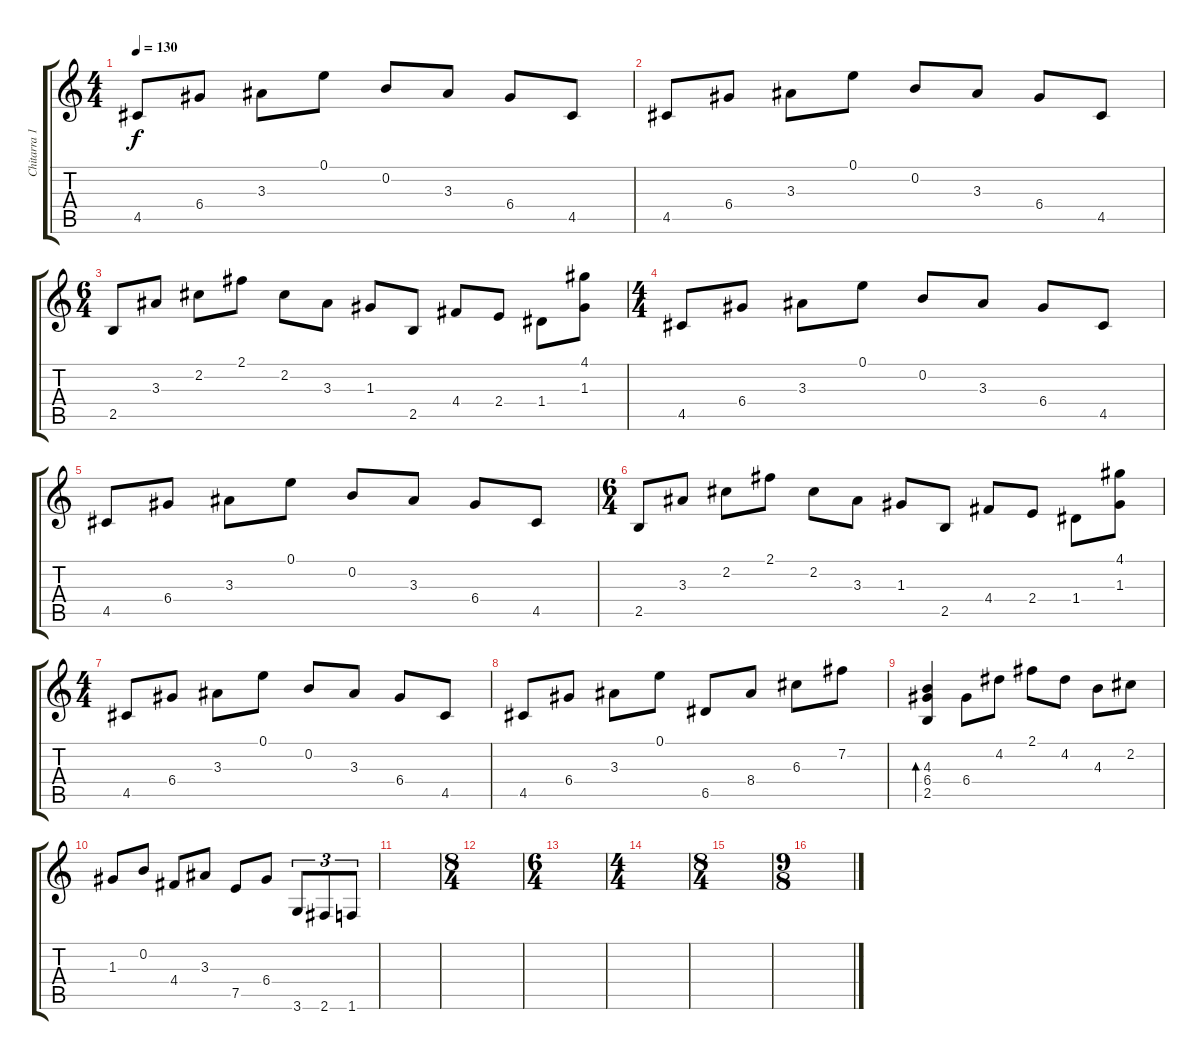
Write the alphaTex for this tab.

\track ("Chitarra 1" "Chitarra 1") {instrument acousticguitarsteel}
\staff {score tabs}
\tuning (E4 B3 G3 D3 A2 E2) {hide}
\ts (4 4)
\tempo 130
\clef g2
\ks c
4.5.8{dy f instrument acousticguitarsteel} 6.4.8 3.3.8 0.1.8 0.2.8 3.3.8 6.4.8 4.5.8 |
4.5.8 6.4.8 3.3.8 0.1.8 0.2.8 3.3.8 6.4.8 4.5.8 |
\ts (6 4)
2.5.8 3.3.8 2.2.8 2.1.8 2.2.8 3.3.8 1.3.8 2.5.8 4.4.8 2.4.8 1.4.8 (4.1 1.3).8 |
\ts (4 4)
4.5.8 6.4.8 3.3.8 0.1.8 0.2.8 3.3.8 6.4.8 4.5.8 |
4.5.8 6.4.8 3.3.8 0.1.8 0.2.8 3.3.8 6.4.8 4.5.8 |
\ts (6 4)
2.5.8 3.3.8 2.2.8 2.1.8 2.2.8 3.3.8 1.3.8 2.5.8 4.4.8 2.4.8 1.4.8 (4.1 1.3).8 |
\ts (4 4)
4.5.8 6.4.8 3.3.8 0.1.8 0.2.8 3.3.8 6.4.8 4.5.8 |
4.5.8 6.4.8 3.3.8 0.1.8 6.5.8 8.4.8 6.3.8 7.2.8 |
(4.3 6.4 2.5).4{bd 240} 6.4.8 4.2.8 2.1.8 4.2.8 4.3.8 2.2.8 |
1.3.8 0.2.8 4.4.8 3.3.8 7.5.8 6.4.8 3.6.8{tu (3 2)} 2.6.8{tu (3 2)} 1.6.8{tu (3 2)} |
|
\ts (8 4)
|
\ts (6 4)
|
\ts (4 4)
|
\ts (8 4)
|
\ts (9 8)
